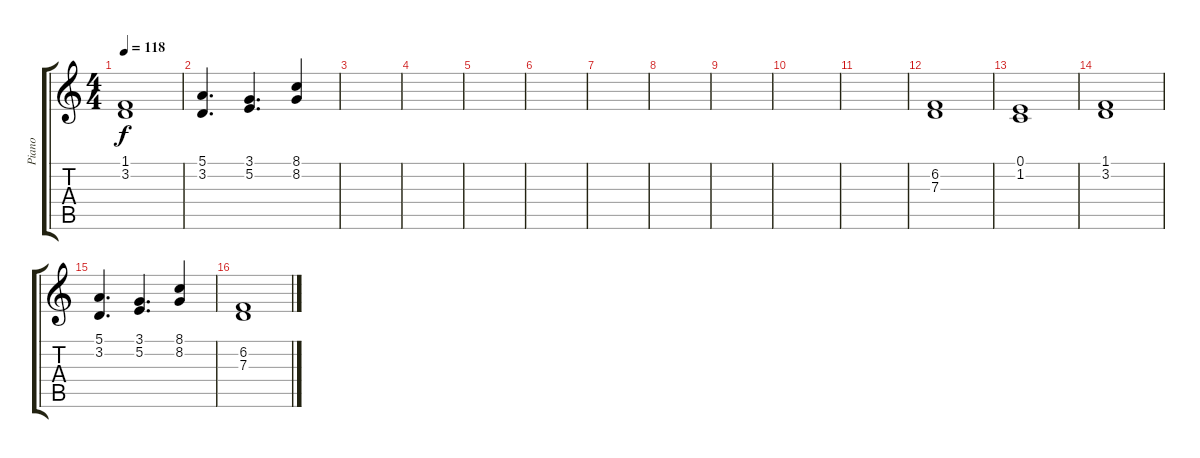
\track ("Piano" "Piano") {instrument brightacousticpiano}
\staff {score tabs}
\tuning (E4 B3 G3 D3 A2 E2) {hide}
\ts (4 4)
\tempo 118
\clef g2
\ks c
(1.1 3.2).1{dy f} |
(5.1 3.2).4{d} (3.1 5.2).4{d} (8.1 8.2).4 |
|
|
|
|
|
|
|
|
|
(6.2 7.3).1 |
(0.1 1.2).1 |
(1.1 3.2).1 |
(5.1 3.2).4{d} (3.1 5.2).4{d} (8.1 8.2).4 |
(6.2 7.3).1
